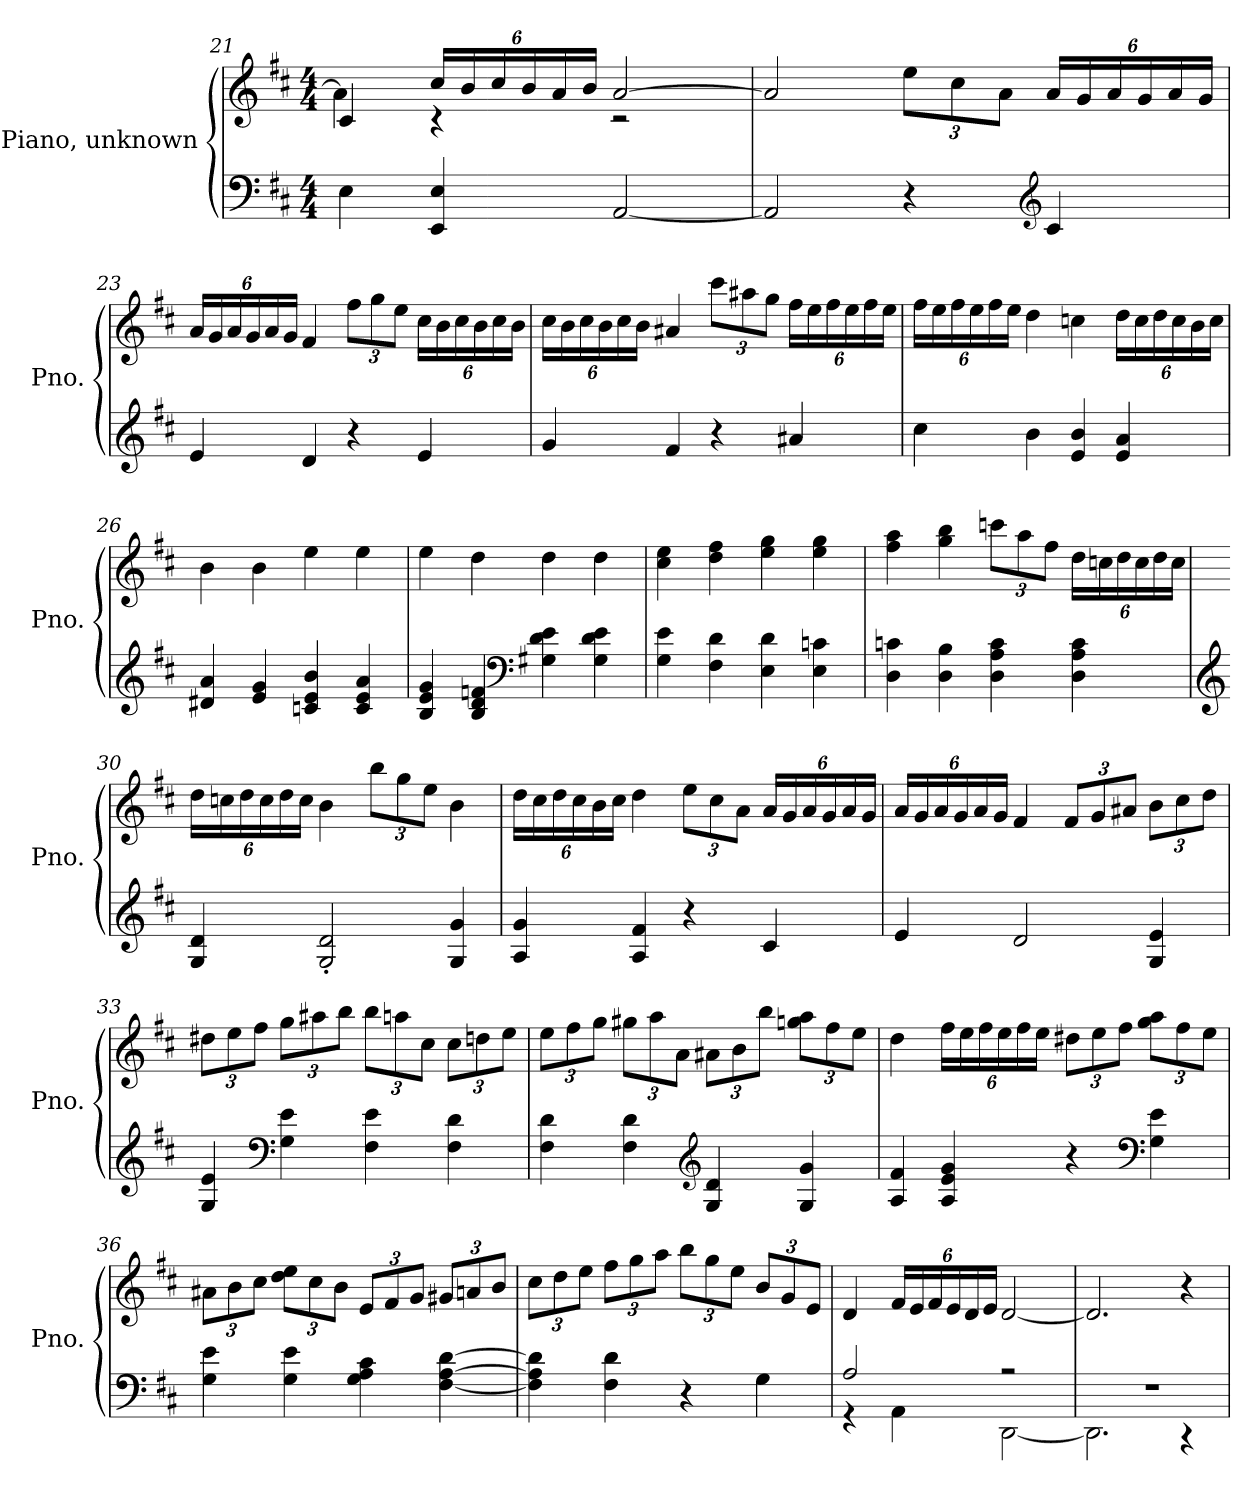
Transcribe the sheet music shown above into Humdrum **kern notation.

**kern	**kern
*part1	*part1
*staff2	*staff1
*I"Piano, unknown	*
*I'Pno.	*
*clefF4	*clefG2
*k[f#c#]	*k[f#c#]
*M4/4	*M4/4
=21	=21
*	*^
4E\	4c#/	4a\]
*	*Xbrackettup	*
4EE/ 4E/	24cc#/LL	4r
.	24b/	.
.	24cc#/	.
.	24b/	.
.	24a/	.
.	24b/JJ	.
[2AA/	[2a/	2r
*	*v	*v
!!LO:PB:g=z
=22	=22
2AA/]	2a/]
4r	12ee\L
.	12cc#\
.	12a\J
*clefG2	*
4c#/	24a/LL
.	24g/
.	24a/
.	24g/
.	24a/
.	24g/JJ
=23	=23
4e/	24a/LL
.	24g/
.	24a/
.	24g/
.	24a/
.	24g/JJ
4d/	4f#/
4r	12ff#\L
.	12gg\
.	12ee\J
4e/	24cc#\LL
.	24b\
.	24cc#\
.	24b\
.	24cc#\
.	24b\JJ
=24	=24
4g/	24cc#\LL
.	24b\
.	24cc#\
.	24b\
.	24cc#\
.	24b\JJ
4f#/	4a#X/
4r	12ccc#\L
.	12aa#X\
.	12gg\J
4a#X/	24ff#\LL
.	24ee\
.	24ff#\
.	24ee\
.	24ff#\
.	24ee\JJ
!!LO:LB:g=z
=25	=25
4cc#\	24ff#\LL
.	24ee\
.	24ff#\
.	24ee\
.	24ff#\
.	24ee\JJ
4b\	4dd\
4e/ 4b/	4ccn\
4e/ 4a/	24dd\LL
.	24cc\
.	24dd\
.	24cc\
.	24b\
.	24cc\JJ
=26	=26
4d#X/ 4a/	4b\
4e/ 4g/	4b\
4cn/ 4e/ 4b/	4ee\
4c/ 4e/ 4a/	4ee\
=27	=27
4B/ 4e/ 4g/	4ee\
4B/ 4d/ 4fn/	4dd\
*clefF4	*
4G#X\ 4d\ 4e\	4dd\
4G#\ 4d\ 4e\	4dd\
=28	=28
4G\ 4e\	4cc#\ 4ee\
4F#\ 4d\	4dd\ 4ff#\
4E\ 4d\	4ee\ 4gg\
4E\ 4cn\	4ee\ 4gg\
!!LO:LB:g=z
=29	=29
4D\ 4cn\	4ff#\ 4aa\
4D\ 4B\	4gg\ 4bb\
4D\ 4A\ 4c\	12cccn\L
.	12aa\
.	12ff#\J
4D\ 4A\ 4c\	24dd\LL
.	24ccn\
.	24dd\
.	24cc\
.	24dd\
.	24cc\JJ
=30	=30
*clefG2	*
4G/ 4d/	24dd\LL
.	24ccn\
.	24dd\
.	24cc\
.	24dd\
.	24cc\JJ
2G/' 2d/'	4b\
.	12bb\L
.	12gg\
.	12ee\J
4G/ 4g/	4b\
=31	=31
4A/ 4g/	24dd\LL
.	24cc#\
.	24dd\
.	24cc#\
.	24b\
.	24cc#\JJ
4A/ 4f#/	4dd\
4r	12ee\L
.	12cc#\
.	12a\J
4c#/	24a/LL
.	24g/
.	24a/
.	24g/
.	24a/
.	24g/JJ
!!LO:LB:g=z
=32	=32
4e/	24a/LL
.	24g/
.	24a/
.	24g/
.	24a/
.	24g/JJ
2d/	4f#/
.	12f#/L
.	12g/
.	12a#X/J
4G/ 4e/	12b\L
.	12cc#\
.	12dd\J
=33	=33
4G/ 4e/	12dd#X\L
.	12ee\
.	12ff#\J
*clefF4	*
4G\ 4e\	12gg\L
.	12aa#X\
.	12bb\J
4F#\ 4e\	12bb\L
.	12aan\
.	12cc#\J
4F#\ 4d\	12cc#\L
.	12ddn\
.	12ee\J
=34	=34
4F#\ 4d\	12ee\L
.	12ff#\
.	12gg\J
4F#\ 4d\	12gg#X\L
.	12aa\
.	12a\J
*clefG2	*
4G/ 4d/	12a#X\L
.	12b\
.	12bb\J
4G/ 4g/	12ggn\ 12aa\L
.	12ff#\
.	12ee\J
!!LO:LB:g=z
=35	=35
4A/ 4f#/	4dd\
4A/ 4e/ 4g/	24ff#\LL
.	24ee\
.	24ff#\
.	24ee\
.	24ff#\
.	24ee\JJ
4r	12dd#X\L
.	12ee\
.	12ff#\J
*clefF4	*
4G\ 4e\	12gg\ 12aa\L
.	12ff#\
.	12ee\J
=36	=36
4G\ 4e\	12a#X\L
.	12b\
.	12cc#\J
4G\ 4e\	12dd\ 12ee\L
.	12cc#\
.	12b\J
4G\ 4A\ 4c#\	12e/L
.	12f#/
.	12g/J
[4F#\ [4A\ [4d\	12g#X/L
.	12an/
.	12b/J
=37	=37
4F#\] 4A\] 4d\]	12cc#\L
.	12dd\
.	12ee\J
4F#\ 4d\	12ff#\L
.	12gg\
.	12aa\J
4r	12bb\L
.	12gg\
.	12ee\J
4G\	12b/L
.	12g/
.	12e/J
!!LO:LB:g=z
=38	=38
*^	*
2A/	4r	4d/
.	4AA\	24f#/LL
.	.	24e/
.	.	24f#/
.	.	24e/
.	.	24d/
.	.	24e/JJ
2r	[2DD\	[2d/
=39	=39	=39
1r	2.DD\]	2.d/]
.	4r	4r
*v	*v	*
=	=
*-	*-
